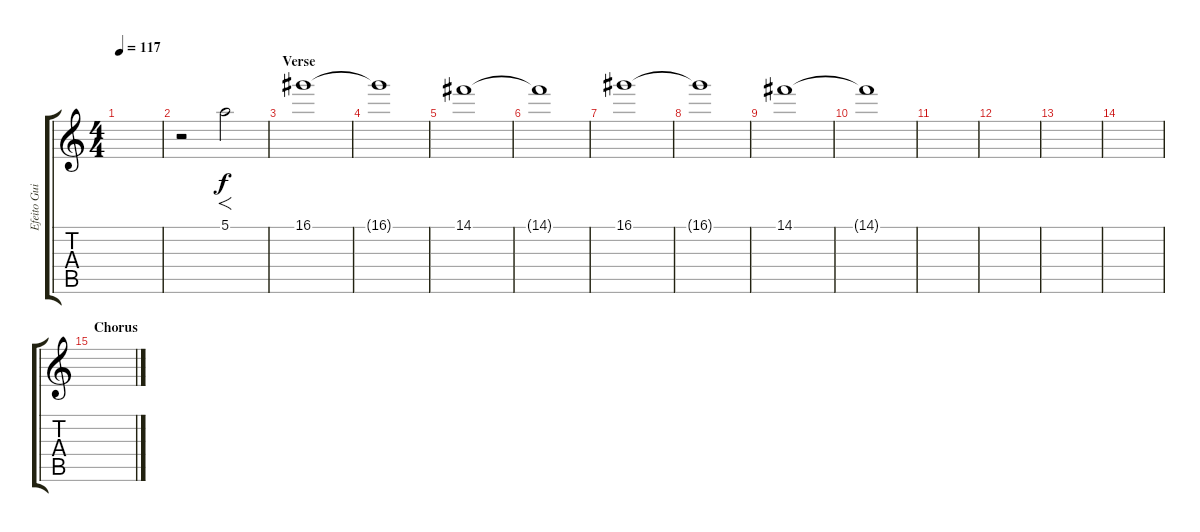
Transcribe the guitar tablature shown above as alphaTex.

\track ("Efeito Guitarra" "Efeito Gui") {instrument overdrivenguitar}
\staff {score tabs}
\tuning (E4 B3 G3 D3 A2 E2) {hide}
\ts (4 4)
\tempo 117
\clef g2
\ks c
|
r.2 5.1.2{f} |
\section ("" "Verse")
16.1.1 |
16.1{t}.1 |
14.1.1 |
14.1{t}.1 |
16.1.1 |
16.1{t}.1 |
14.1.1 |
14.1{t}.1 |
|
|
|
|
\section ("" "Chorus")
